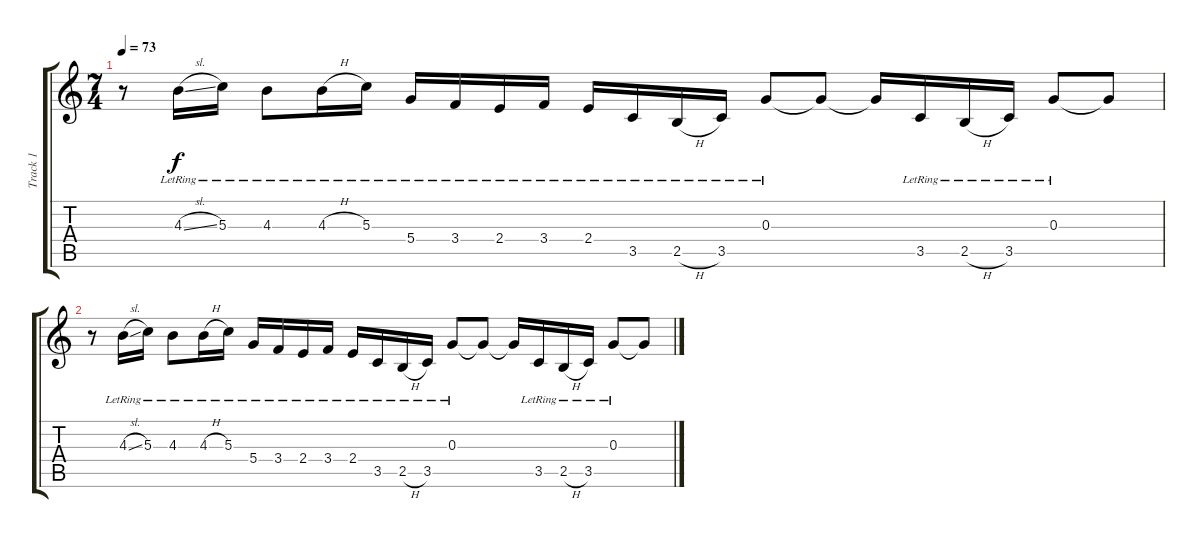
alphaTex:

\track ("Track 1" "Track 1") {instrument acousticguitarsteel}
\staff {score tabs}
\tuning (E4 B3 G3 D3 A2 E2) {hide}
\ts (7 4)
\tempo 73
\clef g2
\ks c
r.8{dy f volume 0} 4.3{sl lr}.16{volume 16} 5.3{lr}.16 4.3{lr}.8 4.3{h lr}.16 5.3{lr}.16 5.4{lr}.16 3.4{lr}.16 2.4{lr}.16 3.4{lr}.16 2.4{lr}.16 3.5{lr}.16 2.5{h lr}.16 3.5{lr}.16 0.3{lr}.8 0.3{t}.8 0.3{t}.16 3.5{lr}.16 2.5{h lr}.16 3.5{lr}.16 0.3{lr}.8 0.3{t}.8 |
r.8 4.3{sl lr}.16{volume 16} 5.3{lr}.16 4.3{lr}.8 4.3{h lr}.16 5.3{lr}.16 5.4{lr}.16 3.4{lr}.16 2.4{lr}.16 3.4{lr}.16 2.4{lr}.16 3.5{lr}.16 2.5{h lr}.16 3.5{lr}.16 0.3{lr}.8 0.3{t}.8 0.3{t}.16 3.5{lr}.16 2.5{h lr}.16 3.5{lr}.16 0.3{lr}.8 0.3{t}.8
